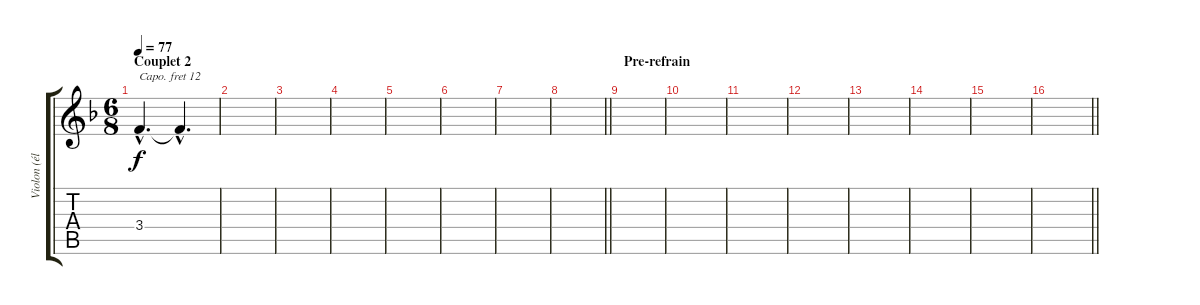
\track ("Violon (électrique)" "Violon (él") {instrument flute}
\staff {score tabs}
\capo 12
\tuning (E4 B3 G3 D3 A2 E2) {hide}
\ts (6 8)
\section ("" "Couplet 2")
\tempo 77
\clef g2
\ks f
3.4{hac}.4{d dy f volume 0} 3.4{hac t}.4{d} |
|
|
|
|
|
|
\barLineRight lightlight
|
\section ("" "Pre-refrain")
|
|
|
|
|
|
|
\barLineRight lightlight
